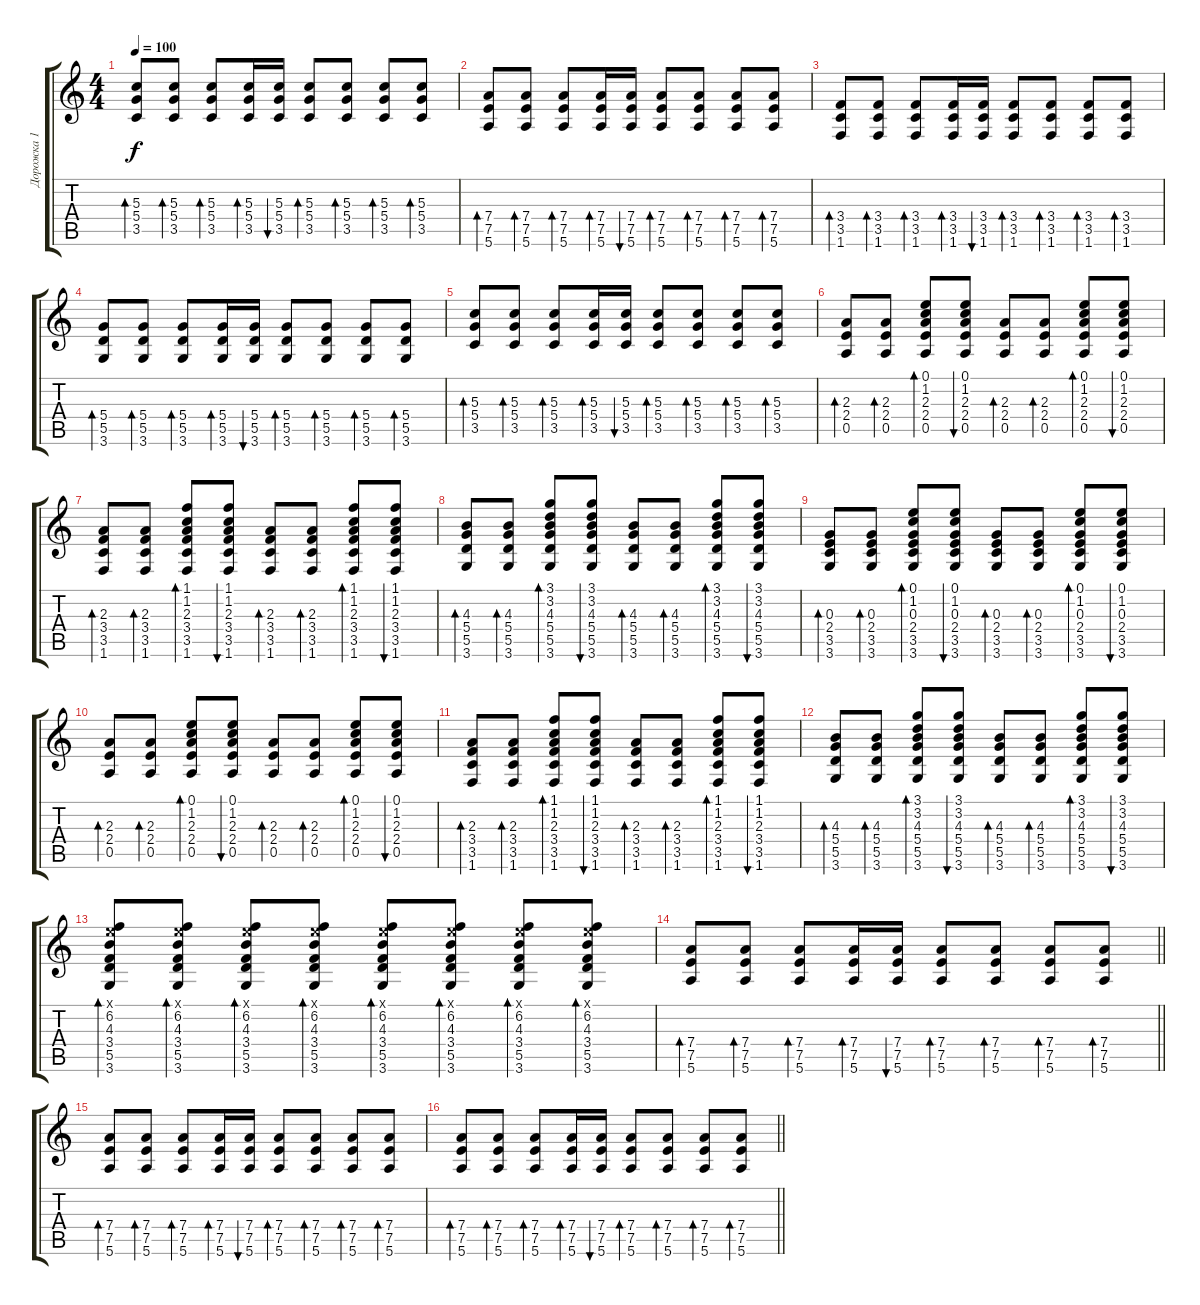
\track ("Дорожка 1" "Дорожка 1") {instrument electricguitarclean}
\staff {score tabs}
\tuning (E4 B3 G3 D3 A2 E2) {hide}
\ts (4 4)
\tempo 100
\clef g2
\ks c
(5.3 5.4 3.5).8{bd 60 dy f} (5.3 5.4 3.5).8{bd 60} (5.3 5.4 3.5).8{bd 60} (5.3 5.4 3.5).16{bd 60} (5.3 5.4 3.5).16{bu 60} (5.3 5.4 3.5).8{bd 60} (5.3 5.4 3.5).8{bd 60} (5.3 5.4 3.5).8{bd 60} (5.3 5.4 3.5).8{bd 60} |
(7.4 7.5 5.6).8{bd 60} (7.4 7.5 5.6).8{bd 60} (7.4 7.5 5.6).8{bd 60} (7.4 7.5 5.6).16{bd 60} (7.4 7.5 5.6).16{bu 60} (7.4 7.5 5.6).8{bd 60} (7.4 7.5 5.6).8{bd 60} (7.4 7.5 5.6).8{bd 60} (7.4 7.5 5.6).8{bd 60} |
(3.4 3.5 1.6).8{bd 60} (3.4 3.5 1.6).8{bd 60} (3.4 3.5 1.6).8{bd 60} (3.4 3.5 1.6).16{bd 60} (3.4 3.5 1.6).16{bu 60} (3.4 3.5 1.6).8{bd 60} (3.4 3.5 1.6).8{bd 60} (3.4 3.5 1.6).8{bd 60} (3.4 3.5 1.6).8{bd 60} |
(5.4 5.5 3.6).8{bd 60} (5.4 5.5 3.6).8{bd 60} (5.4 5.5 3.6).8{bd 60} (5.4 5.5 3.6).16{bd 60} (5.4 5.5 3.6).16{bu 60} (5.4 5.5 3.6).8{bd 60} (5.4 5.5 3.6).8{bd 60} (5.4 5.5 3.6).8{bd 60} (5.4 5.5 3.6).8{bd 60} |
(5.3 5.4 3.5).8{bd 60} (5.3 5.4 3.5).8{bd 60} (5.3 5.4 3.5).8{bd 60} (5.3 5.4 3.5).16{bd 60} (5.3 5.4 3.5).16{bu 60} (5.3 5.4 3.5).8{bd 60} (5.3 5.4 3.5).8{bd 60} (5.3 5.4 3.5).8{bd 60} (5.3 5.4 3.5).8{bd 60} |
(2.3 2.4 0.5).8{bd 60} (2.3 2.4 0.5).8{bd 60} (0.1 1.2 2.3 2.4 0.5).8{bd 60} (0.1 1.2 2.3 2.4 0.5).8{bu 60} (2.3 2.4 0.5).8{bd 60} (2.3 2.4 0.5).8{bd 60} (0.1 1.2 2.3 2.4 0.5).8{bd 60} (0.1 1.2 2.3 2.4 0.5).8{bu 60} |
(2.3 3.4 3.5 1.6).8{bd 60} (2.3 3.4 3.5 1.6).8{bd 60} (1.1 1.2 2.3 3.4 3.5 1.6).8{bd 60} (1.1 1.2 2.3 3.4 3.5 1.6).8{bu 60} (2.3 3.4 3.5 1.6).8{bd 60} (2.3 3.4 3.5 1.6).8{bd 60} (1.1 1.2 2.3 3.4 3.5 1.6).8{bd 60} (1.1 1.2 2.3 3.4 3.5 1.6).8{bu 60} |
(4.3 5.4 5.5 3.6).8{bd 60} (4.3 5.4 5.5 3.6).8{bd 60} (3.1 3.2 4.3 5.4 5.5 3.6).8{bd 60} (3.1 3.2 4.3 5.4 5.5 3.6).8{bu 60} (4.3 5.4 5.5 3.6).8{bd 60} (4.3 5.4 5.5 3.6).8{bd 60} (3.1 3.2 4.3 5.4 5.5 3.6).8{bd 60} (3.1 3.2 4.3 5.4 5.5 3.6).8{bu 60} |
(0.3 2.4 3.5 3.6).8{bd 60} (0.3 2.4 3.5 3.6).8{bd 60} (0.1 1.2 0.3 2.4 3.5 3.6).8{bd 60} (0.1 1.2 0.3 2.4 3.5 3.6).8{bu 60} (0.3 2.4 3.5 3.6).8{bd 60} (0.3 2.4 3.5 3.6).8{bd 60} (0.1 1.2 0.3 2.4 3.5 3.6).8{bd 60} (0.1 1.2 0.3 2.4 3.5 3.6).8{bu 60} |
(2.3 2.4 0.5).8{bd 60} (2.3 2.4 0.5).8{bd 60} (0.1 1.2 2.3 2.4 0.5).8{bd 60} (0.1 1.2 2.3 2.4 0.5).8{bu 60} (2.3 2.4 0.5).8{bd 60} (2.3 2.4 0.5).8{bd 60} (0.1 1.2 2.3 2.4 0.5).8{bd 60} (0.1 1.2 2.3 2.4 0.5).8{bu 60} |
(2.3 3.4 3.5 1.6).8{bd 60} (2.3 3.4 3.5 1.6).8{bd 60} (1.1 1.2 2.3 3.4 3.5 1.6).8{bd 60} (1.1 1.2 2.3 3.4 3.5 1.6).8{bu 60} (2.3 3.4 3.5 1.6).8{bd 60} (2.3 3.4 3.5 1.6).8{bd 60} (1.1 1.2 2.3 3.4 3.5 1.6).8{bd 60} (1.1 1.2 2.3 3.4 3.5 1.6).8{bu 60} |
(4.3 5.4 5.5 3.6).8{bd 60} (4.3 5.4 5.5 3.6).8{bd 60} (3.1 3.2 4.3 5.4 5.5 3.6).8{bd 60} (3.1 3.2 4.3 5.4 5.5 3.6).8{bu 60} (4.3 5.4 5.5 3.6).8{bd 60} (4.3 5.4 5.5 3.6).8{bd 60} (3.1 3.2 4.3 5.4 5.5 3.6).8{bd 60} (3.1 3.2 4.3 5.4 5.5 3.6).8{bu 60} |
(0.1{x} 6.2 4.3 3.4 5.5 3.6).8{bd 60} (0.1{x} 6.2 4.3 3.4 5.5 3.6).8{bd 60} (0.1{x} 6.2 4.3 3.4 5.5 3.6).8{bd 60} (0.1{x} 6.2 4.3 3.4 5.5 3.6).8{bd 60} (0.1{x} 6.2 4.3 3.4 5.5 3.6).8{bd 60} (0.1{x} 6.2 4.3 3.4 5.5 3.6).8{bd 60} (0.1{x} 6.2 4.3 3.4 5.5 3.6).8{bd 60} (0.1{x} 6.2 4.3 3.4 5.5 3.6).8{bd 60} |
\barLineRight lightlight
(7.4 7.5 5.6).8{bd 60} (7.4 7.5 5.6).8{bd 60} (7.4 7.5 5.6).8{bd 60} (7.4 7.5 5.6).16{bd 60} (7.4 7.5 5.6).16{bu 60} (7.4 7.5 5.6).8{bd 60} (7.4 7.5 5.6).8{bd 60} (7.4 7.5 5.6).8{bd 60} (7.4 7.5 5.6).8{bd 60} |
(7.4 7.5 5.6).8{bd 60} (7.4 7.5 5.6).8{bd 60} (7.4 7.5 5.6).8{bd 60} (7.4 7.5 5.6).16{bd 60} (7.4 7.5 5.6).16{bu 60} (7.4 7.5 5.6).8{bd 60} (7.4 7.5 5.6).8{bd 60} (7.4 7.5 5.6).8{bd 60} (7.4 7.5 5.6).8{bd 60} |
\barLineRight lightlight
(7.4 7.5 5.6).8{bd 60} (7.4 7.5 5.6).8{bd 60} (7.4 7.5 5.6).8{bd 60} (7.4 7.5 5.6).16{bd 60} (7.4 7.5 5.6).16{bu 60} (7.4 7.5 5.6).8{bd 60} (7.4 7.5 5.6).8{bd 60} (7.4 7.5 5.6).8{bd 60} (7.4 7.5 5.6).8{bd 60}
